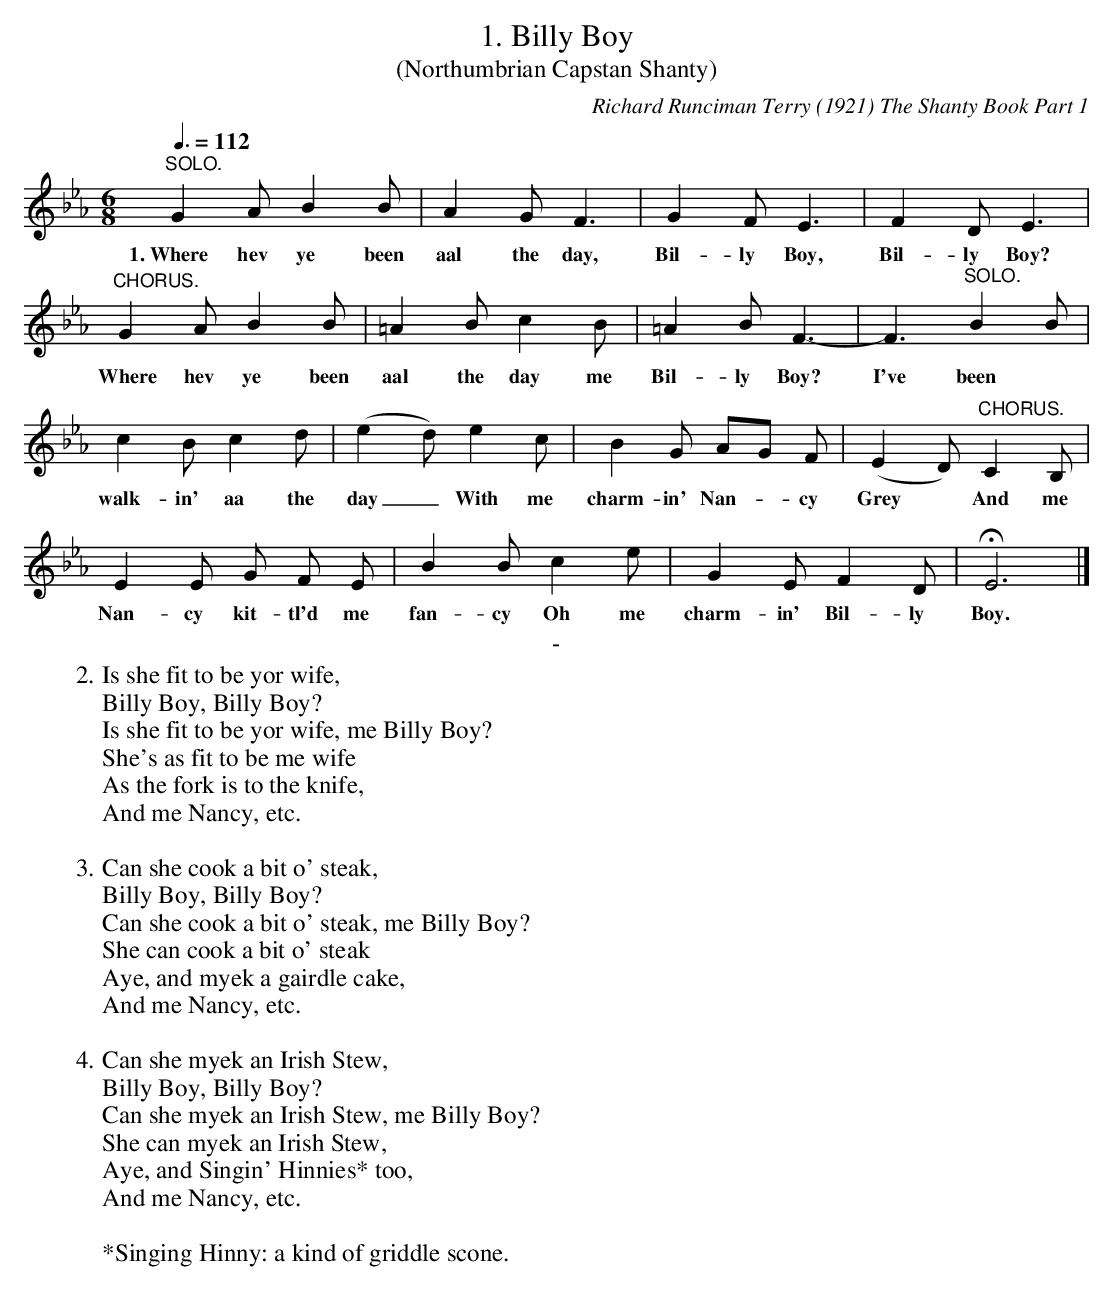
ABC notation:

X:1
T:1. Billy Boy
T:(Northumbrian Capstan Shanty)
C:Richard Runciman Terry (1921) The Shanty Book Part 1
L:1/8
Q:3/8=112
M:6/8
K:Eb
"^SOLO." G2 A B2 B | A2 G F3 | G2 F E3 | F2 D E3 |$"^CHORUS." G2 A B2 B | =A2 B c2 B | =A2 B F3- |
w: 1.~Where hev ye been|aal the day,|Bil- ly Boy,|Bil- ly Boy?|Where hev ye been|aal the day me|Bil- ly Boy?|
F3"^SOLO." B2 B |$ c2 B c2 d | (e2 d) e2 c | B2 G AG F | (E2 D)"^CHORUS." C2 B, |$ E2 E G F E |
w: I've been|walk- in' aa the|day_  With me|charm- in' Nan- * cy|Grey * And me|Nan- cy kit- tl'd me|
B2 B c2 e | G2 E F2 D | HE6 |]
w: fan- cy Oh me|charm- in' Bil- ly|Boy.
T: -
W: 2. Is she fit to be yor wife,
W: Billy Boy, Billy Boy?
W: Is she fit to be yor wife, me Billy Boy?
W: She's as fit to be me wife
W: As the fork is to the knife,
W: And me Nancy, etc.
W:
W: 3. Can she cook a bit o' steak,
W: Billy Boy, Billy Boy?
W: Can she cook a bit o' steak, me Billy Boy?
W: She can cook a bit o' steak
W: Aye, and myek a gairdle cake,
W: And me Nancy, etc.
W:
W: 4. Can she myek an Irish Stew,
W: Billy Boy, Billy Boy?
W: Can she myek an Irish Stew, me Billy Boy?
W: She can myek an Irish Stew,
W: Aye, and Singin' Hinnies* too,
W: And me Nancy, etc.
W:
W: *Singing Hinny: a kind of griddle scone.
